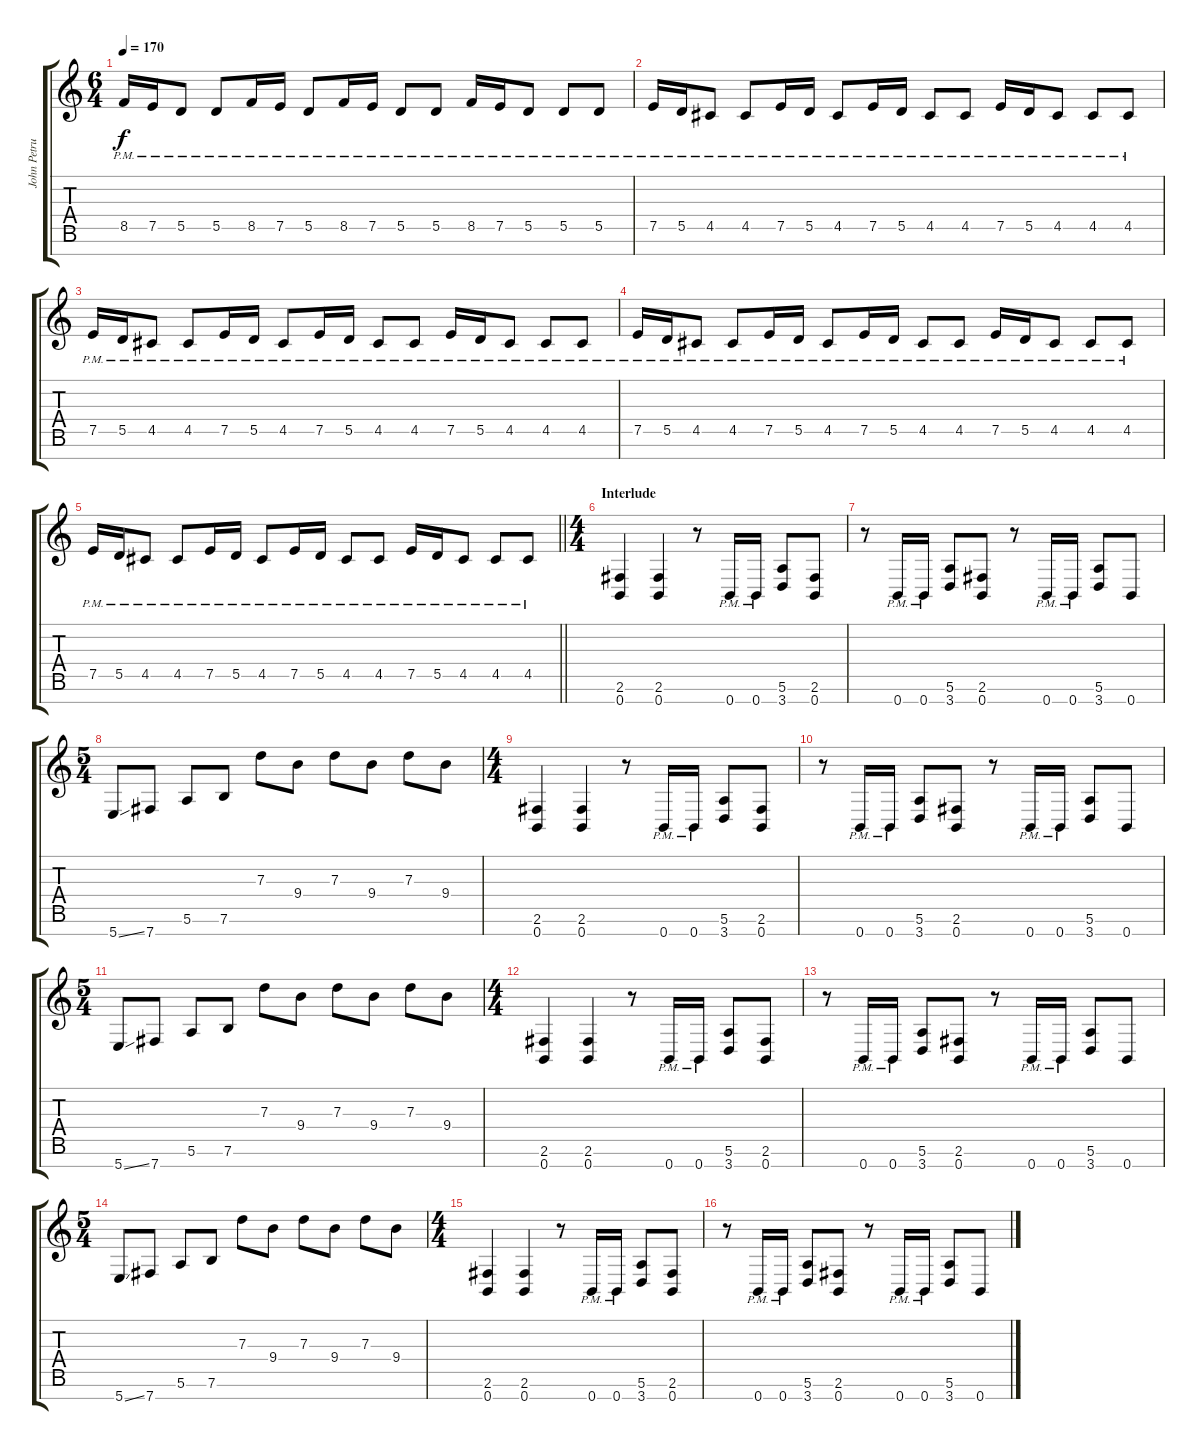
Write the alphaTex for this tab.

\track ("John Petrucci" "John Petru") {instrument overdrivenguitar}
\staff {score tabs}
\tuning (E4 B3 G3 D3 A2 E2 B1) {hide}
\ts (6 4)
\tempo 170
\clef g2
\ks c
8.5{pm}.16{dy f} 7.5{pm}.16 5.5{pm}.8 5.5{pm}.8 8.5{pm}.16 7.5{pm}.16 5.5{pm}.8 8.5{pm}.16 7.5{pm}.16 5.5{pm}.8 5.5{pm}.8 8.5{pm}.16 7.5{pm}.16 5.5{pm}.8 5.5{pm}.8 5.5{pm}.8 |
7.5{pm}.16 5.5{pm}.16 4.5{pm}.8 4.5{pm}.8 7.5{pm}.16 5.5{pm}.16 4.5{pm}.8 7.5{pm}.16 5.5{pm}.16 4.5{pm}.8 4.5{pm}.8 7.5{pm}.16 5.5{pm}.16 4.5{pm}.8 4.5{pm}.8 4.5{pm}.8 |
7.5{pm}.16 5.5{pm}.16 4.5{pm}.8 4.5{pm}.8 7.5{pm}.16 5.5{pm}.16 4.5{pm}.8 7.5{pm}.16 5.5{pm}.16 4.5{pm}.8 4.5{pm}.8 7.5{pm}.16 5.5{pm}.16 4.5{pm}.8 4.5{pm}.8 4.5{pm}.8 |
7.5{pm}.16 5.5{pm}.16 4.5{pm}.8 4.5{pm}.8 7.5{pm}.16 5.5{pm}.16 4.5{pm}.8 7.5{pm}.16 5.5{pm}.16 4.5{pm}.8 4.5{pm}.8 7.5{pm}.16 5.5{pm}.16 4.5{pm}.8 4.5{pm}.8 4.5{pm}.8 |
\barLineRight lightlight
7.5{pm}.16 5.5{pm}.16 4.5{pm}.8 4.5{pm}.8 7.5{pm}.16 5.5{pm}.16 4.5{pm}.8 7.5{pm}.16 5.5{pm}.16 4.5{pm}.8 4.5{pm}.8 7.5{pm}.16 5.5{pm}.16 4.5{pm}.8 4.5{pm}.8 4.5{pm}.8 |
\ts (4 4)
\section ("" "Interlude")
(2.6 0.7).4 (2.6 0.7).4 r.8 0.7{pm}.16 0.7{pm}.16 (5.6 3.7).8 (2.6 0.7).8 |
r.8 0.7{pm}.16 0.7{pm}.16 (5.6 3.7).8 (2.6 0.7).8 r.8 0.7{pm}.16 0.7{pm}.16 (5.6 3.7).8 0.7.8 |
\ts (5 4)
5.7{ss}.8 7.7.8 5.6.8 7.6.8 7.3.8 9.4.8 7.3.8 9.4.8 7.3.8 9.4.8 |
\ts (4 4)
(2.6 0.7).4 (2.6 0.7).4 r.8 0.7{pm}.16 0.7{pm}.16 (5.6 3.7).8 (2.6 0.7).8 |
r.8 0.7{pm}.16 0.7{pm}.16 (5.6 3.7).8 (2.6 0.7).8 r.8 0.7{pm}.16 0.7{pm}.16 (5.6 3.7).8 0.7.8 |
\ts (5 4)
5.7{ss}.8 7.7.8 5.6.8 7.6.8 7.3.8 9.4.8 7.3.8 9.4.8 7.3.8 9.4.8 |
\ts (4 4)
(2.6 0.7).4 (2.6 0.7).4 r.8 0.7{pm}.16 0.7{pm}.16 (5.6 3.7).8 (2.6 0.7).8 |
r.8 0.7{pm}.16 0.7{pm}.16 (5.6 3.7).8 (2.6 0.7).8 r.8 0.7{pm}.16 0.7{pm}.16 (5.6 3.7).8 0.7.8 |
\ts (5 4)
5.7{ss}.8 7.7.8 5.6.8 7.6.8 7.3.8 9.4.8 7.3.8 9.4.8 7.3.8 9.4.8 |
\ts (4 4)
(2.6 0.7).4 (2.6 0.7).4 r.8 0.7{pm}.16 0.7{pm}.16 (5.6 3.7).8 (2.6 0.7).8 |
r.8 0.7{pm}.16 0.7{pm}.16 (5.6 3.7).8 (2.6 0.7).8 r.8 0.7{pm}.16 0.7{pm}.16 (5.6 3.7).8 0.7.8
